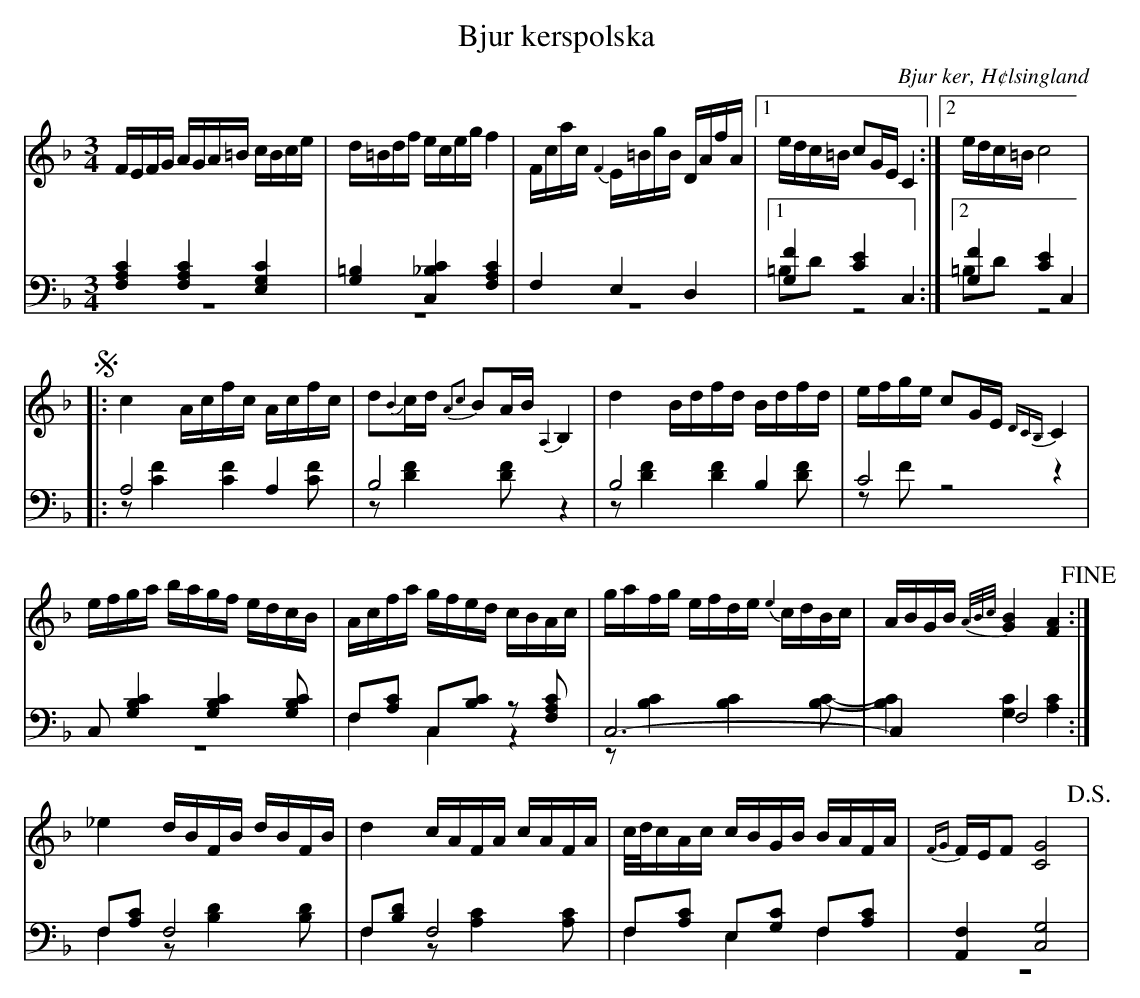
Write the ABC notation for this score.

X:1
T: Bjur kerspolska
O: Bjur ker, H¢lsingland
M: 3/4
L: 1/16
K: F
V:1
V:2
V:3 merge
V:1
FEFG AGA=B cBce|d=Bdf eceg f4|Fcac {F2}E=BgB DAfA|1 edc=B c2GE C4:|2 edc=B c8 |
!segno! |:c4 Acfc Acfc|d2{B2}cd {A2c2}B2AB {A,2}B,4|d4 Bdfd Bdfd|efge c2GE {DCB,}C4|
efga bagf edcB|Acfa gfed cBAc|gafg efde {e2}cdBc|ABGB {A/B/c/}[G4B4] [F4A4] !fine!:|
_e4 dBFB dBFB|d4 cAFA cAFA|c/d/cAc cBGB BAFA|{FG}FEF2 [C8G8] !D.S.!|
V:2 clef=bass
[F,4A,4C4] [F,4A,4C4] [E,4G,4C4]|[G,4=B,4] [C,4_B,4C4] [F,4A,4C4]|F,4 E,4 D,4|1 [G,4F4] [C4E4] C,4:|2 [G,4F4] [C4E4] C,4 |
|:A,8 A,4|B,8 z4|B,8  B,4|C8 z4|
C,2 [G,4B,4C4] [G,4B,4C4] [G,2B,2C2]|F,2[A,2C2] C,2[B,2C2] z2 [F,2A,2C2]|C,12-|C,4 F,8:|
F,2[A,2C2] F,8|F,2[B,2D2] F,8|F,2[A,2C2] E,2[G,2C2] F,2[A,2C2]|[A,,4F,4] [C,8G,8] |
V:3 clef=bass
z12|z12|z12|1 =B,2D2 z8:|2 =B,2D2 z8|
|:z2 [C4F4] [C4F4] [C2F2]|z2 [D4F4] [D2F2] z4|z2 [D4F4] [D4F4] [D2F2]|z2 F2 z8|
z12|F,4 C,4 z4|z2 [B,4C4] [B,4C4] [B,2C2]-|[B,4C4] [G,4C4] [A,4C4]:|
F,4 z2 [B,4D4] [B,2D2]|F,4 z2 [A,4C4] [A,2C2]|F,4 E,4 F,4|z12|
